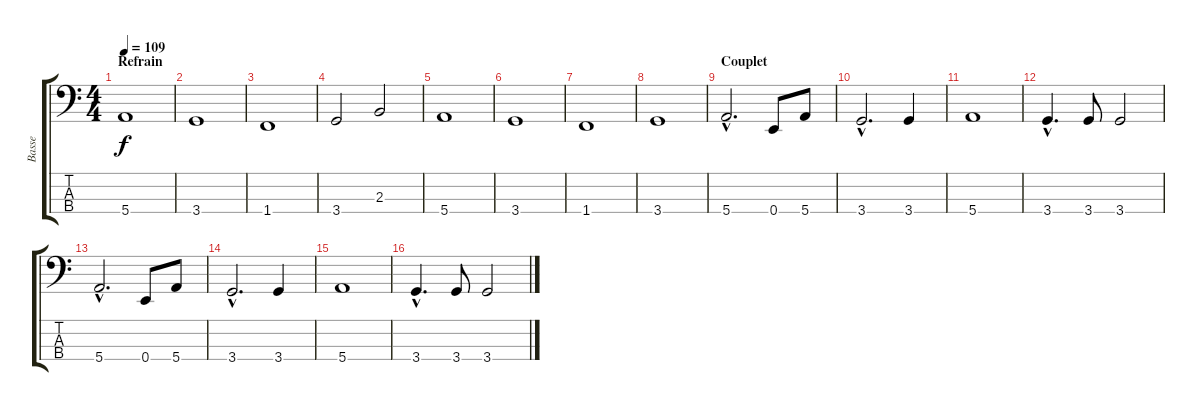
\track ("Basse" "Basse") {instrument electricbassfinger}
\staff {score tabs}
\tuning (G2 D2 A1 E1) {hide}
\ts (4 4)
\section ("" "Refrain")
\tempo 109
\clef f4
\ks c
5.4.1{dy f} |
3.4.1 |
1.4.1 |
3.4.2 2.3.2 |
5.4.1 |
3.4.1 |
1.4.1 |
3.4.1 |
\section ("" "Couplet")
5.4{hac}.2{d} 0.4.8 5.4.8 |
3.4{hac}.2{d} 3.4.4 |
5.4.1 |
3.4{hac}.4{d} 3.4.8 3.4.2 |
5.4{hac}.2{d} 0.4.8 5.4.8 |
3.4{hac}.2{d} 3.4.4 |
5.4.1 |
3.4{hac}.4{d} 3.4.8 3.4.2
